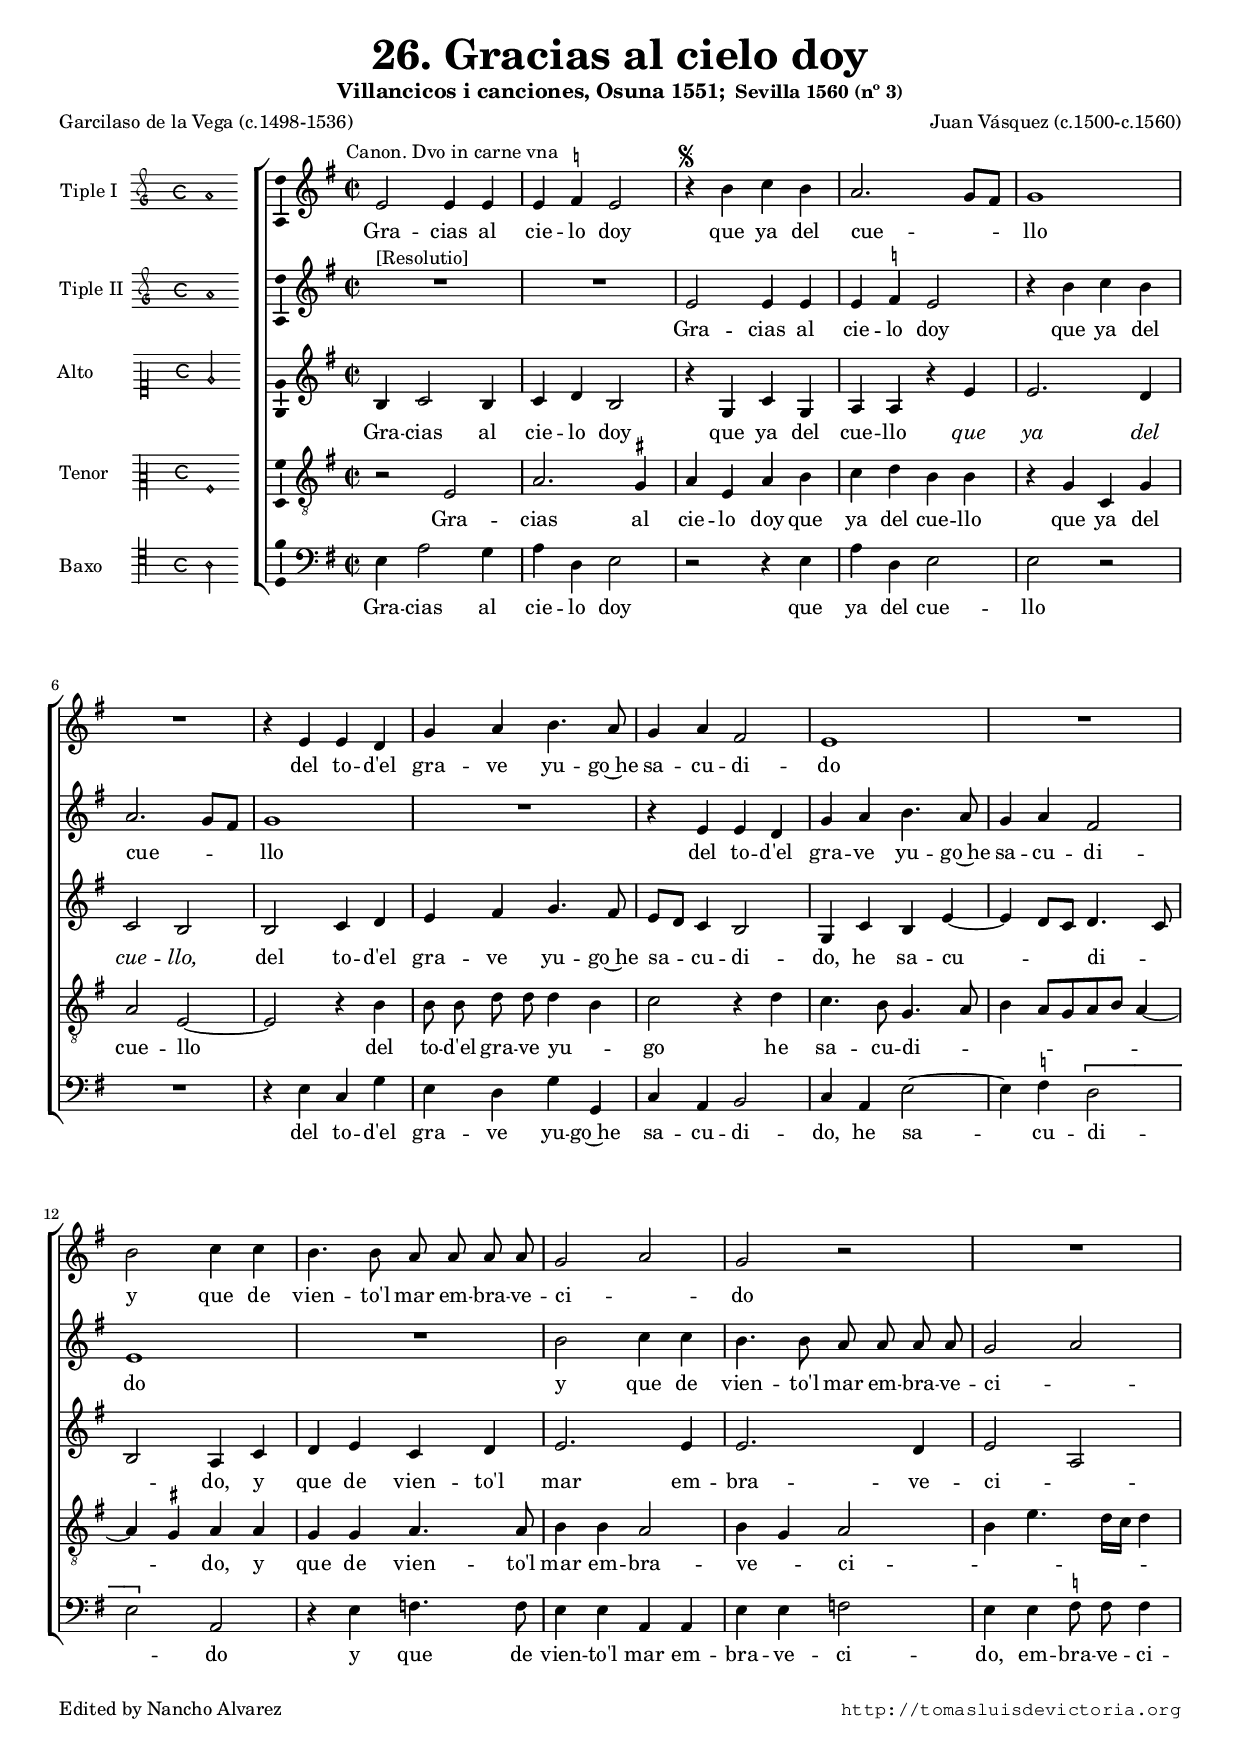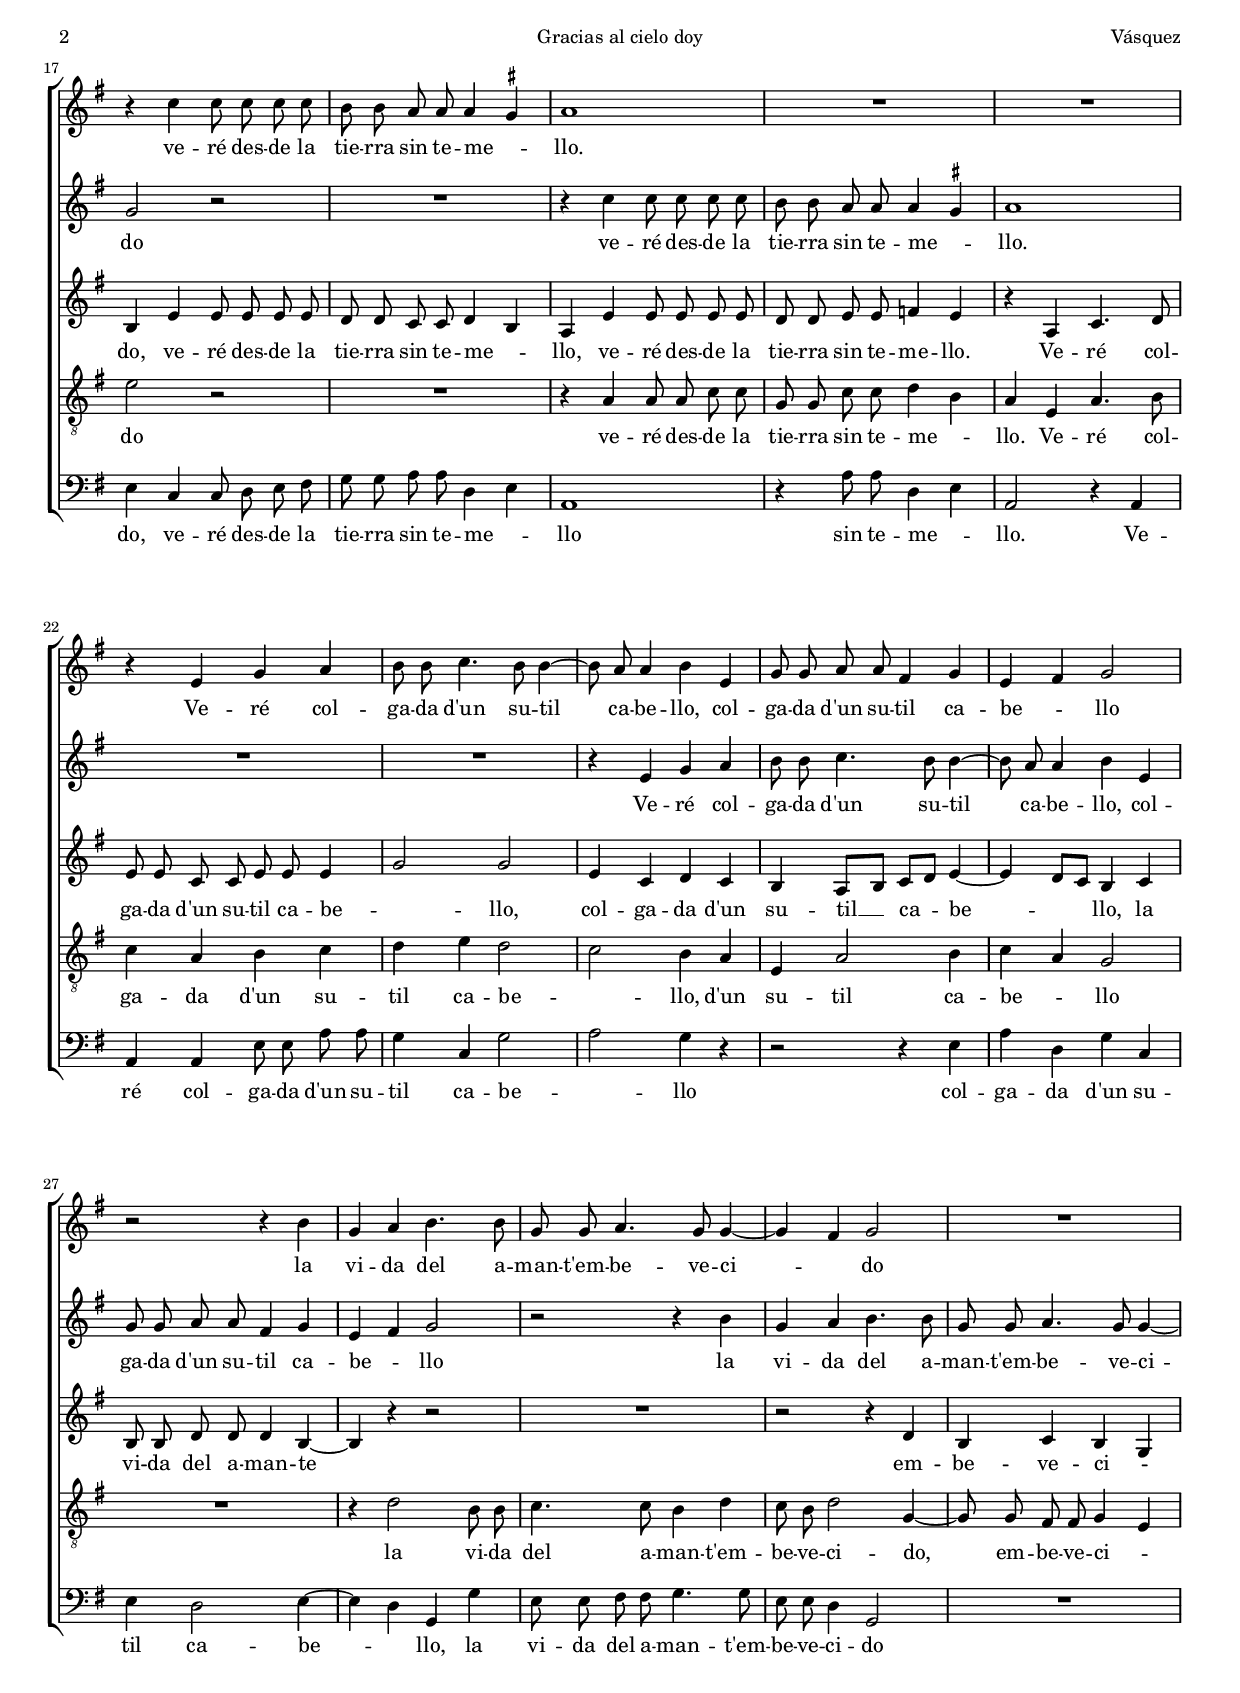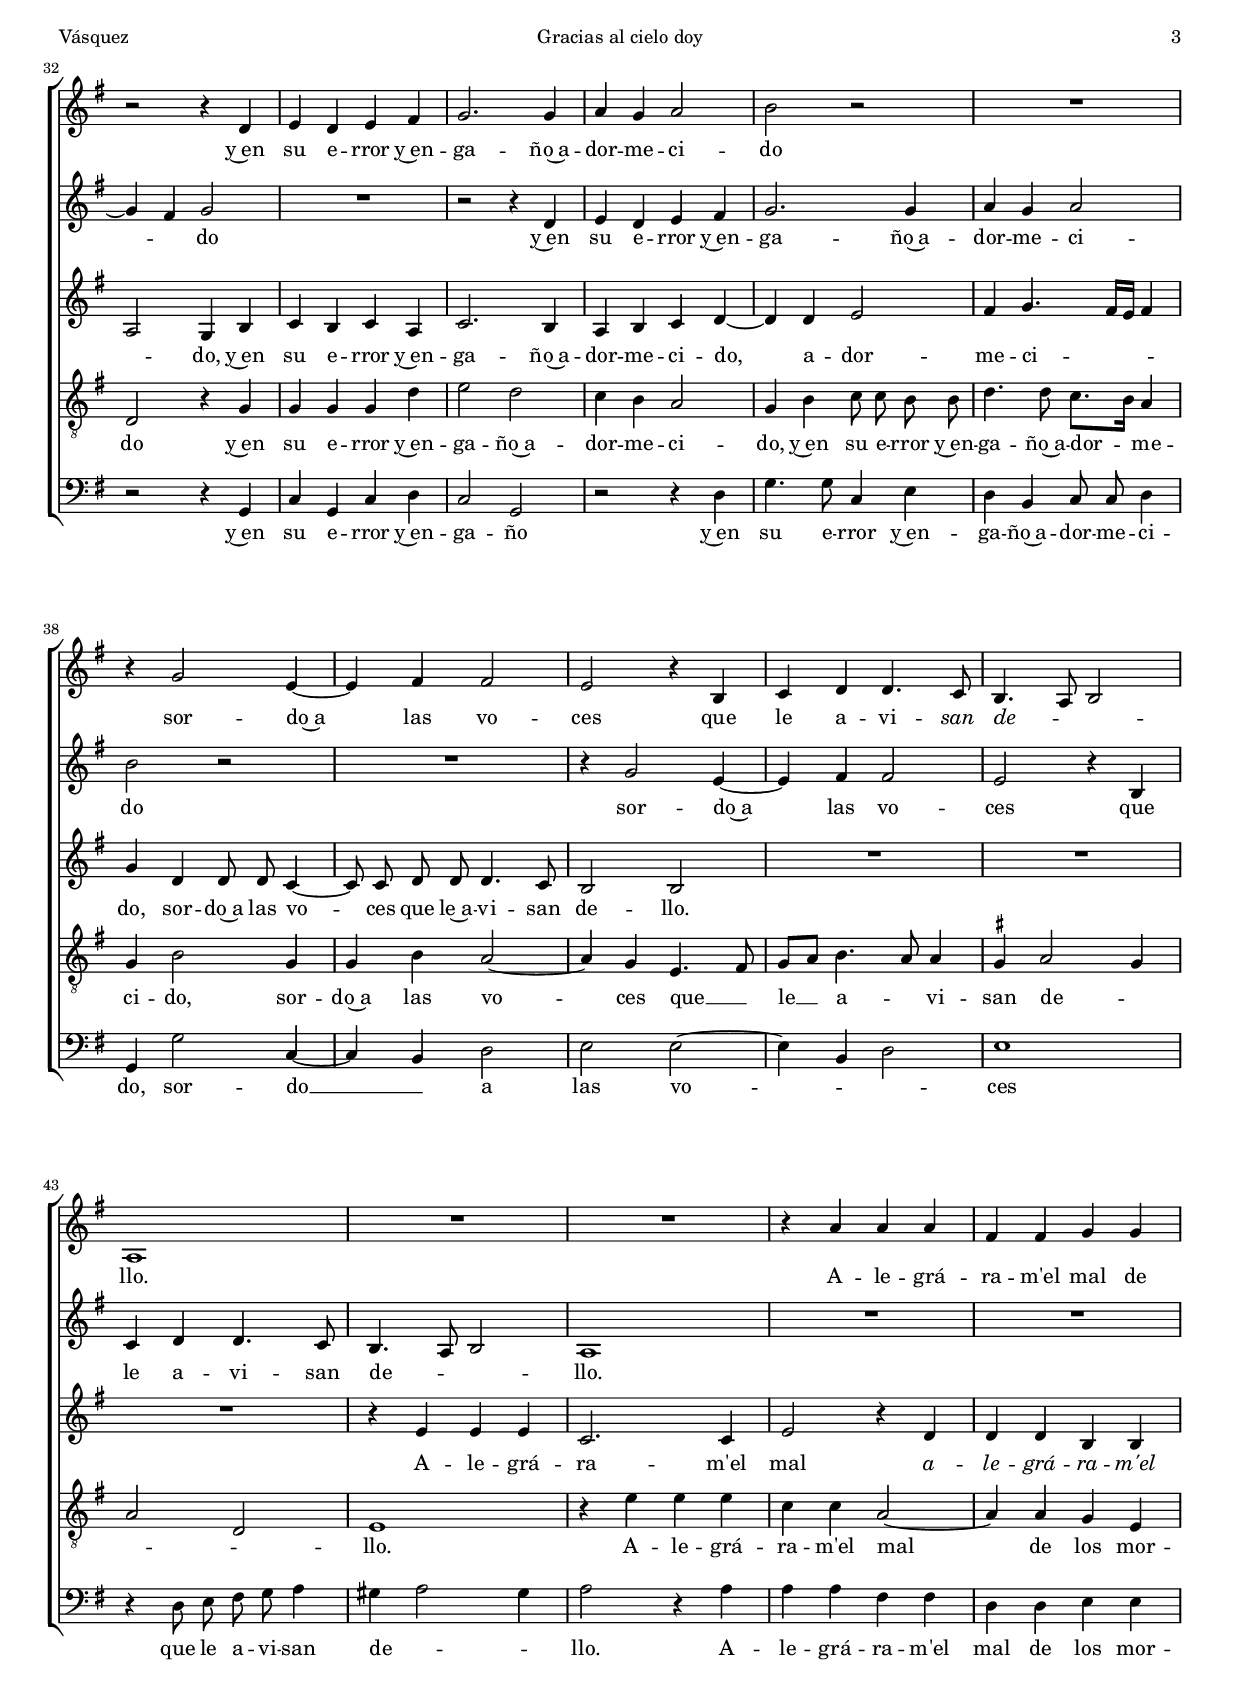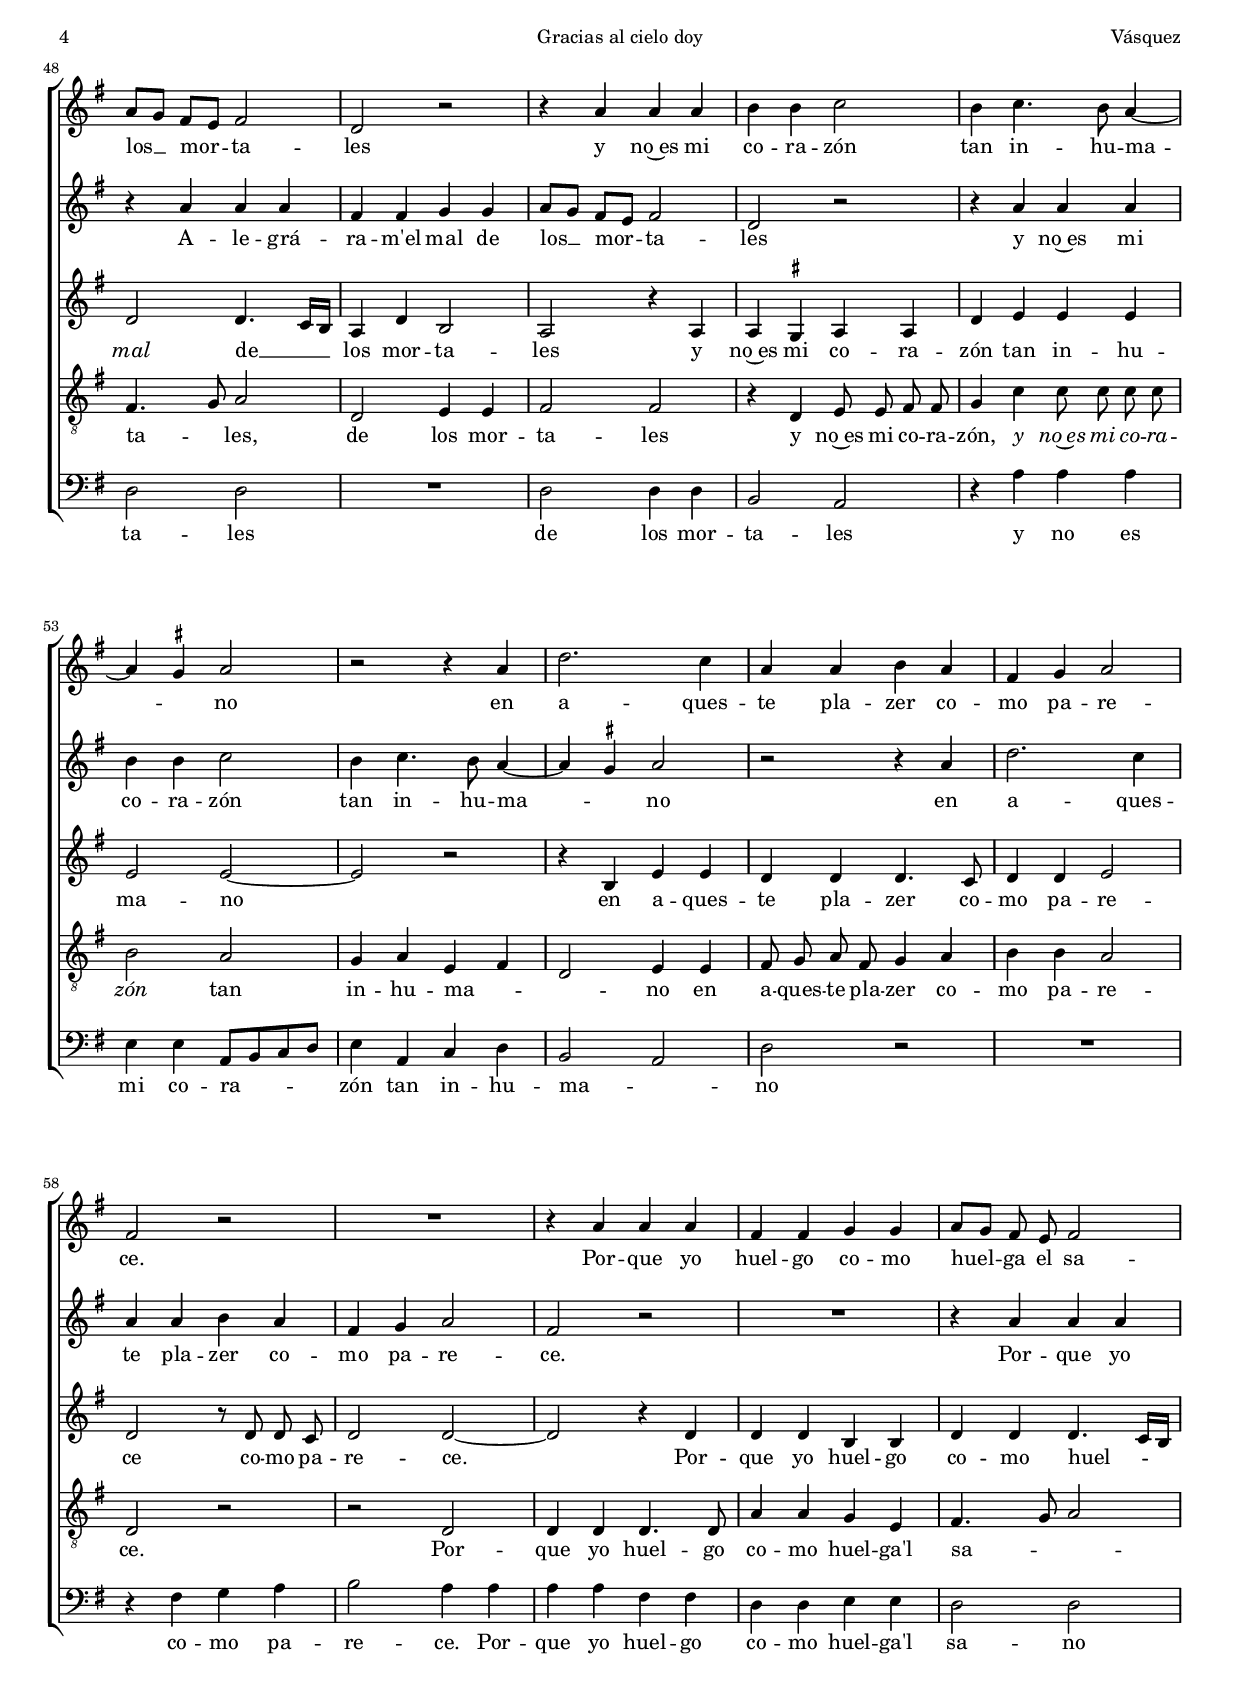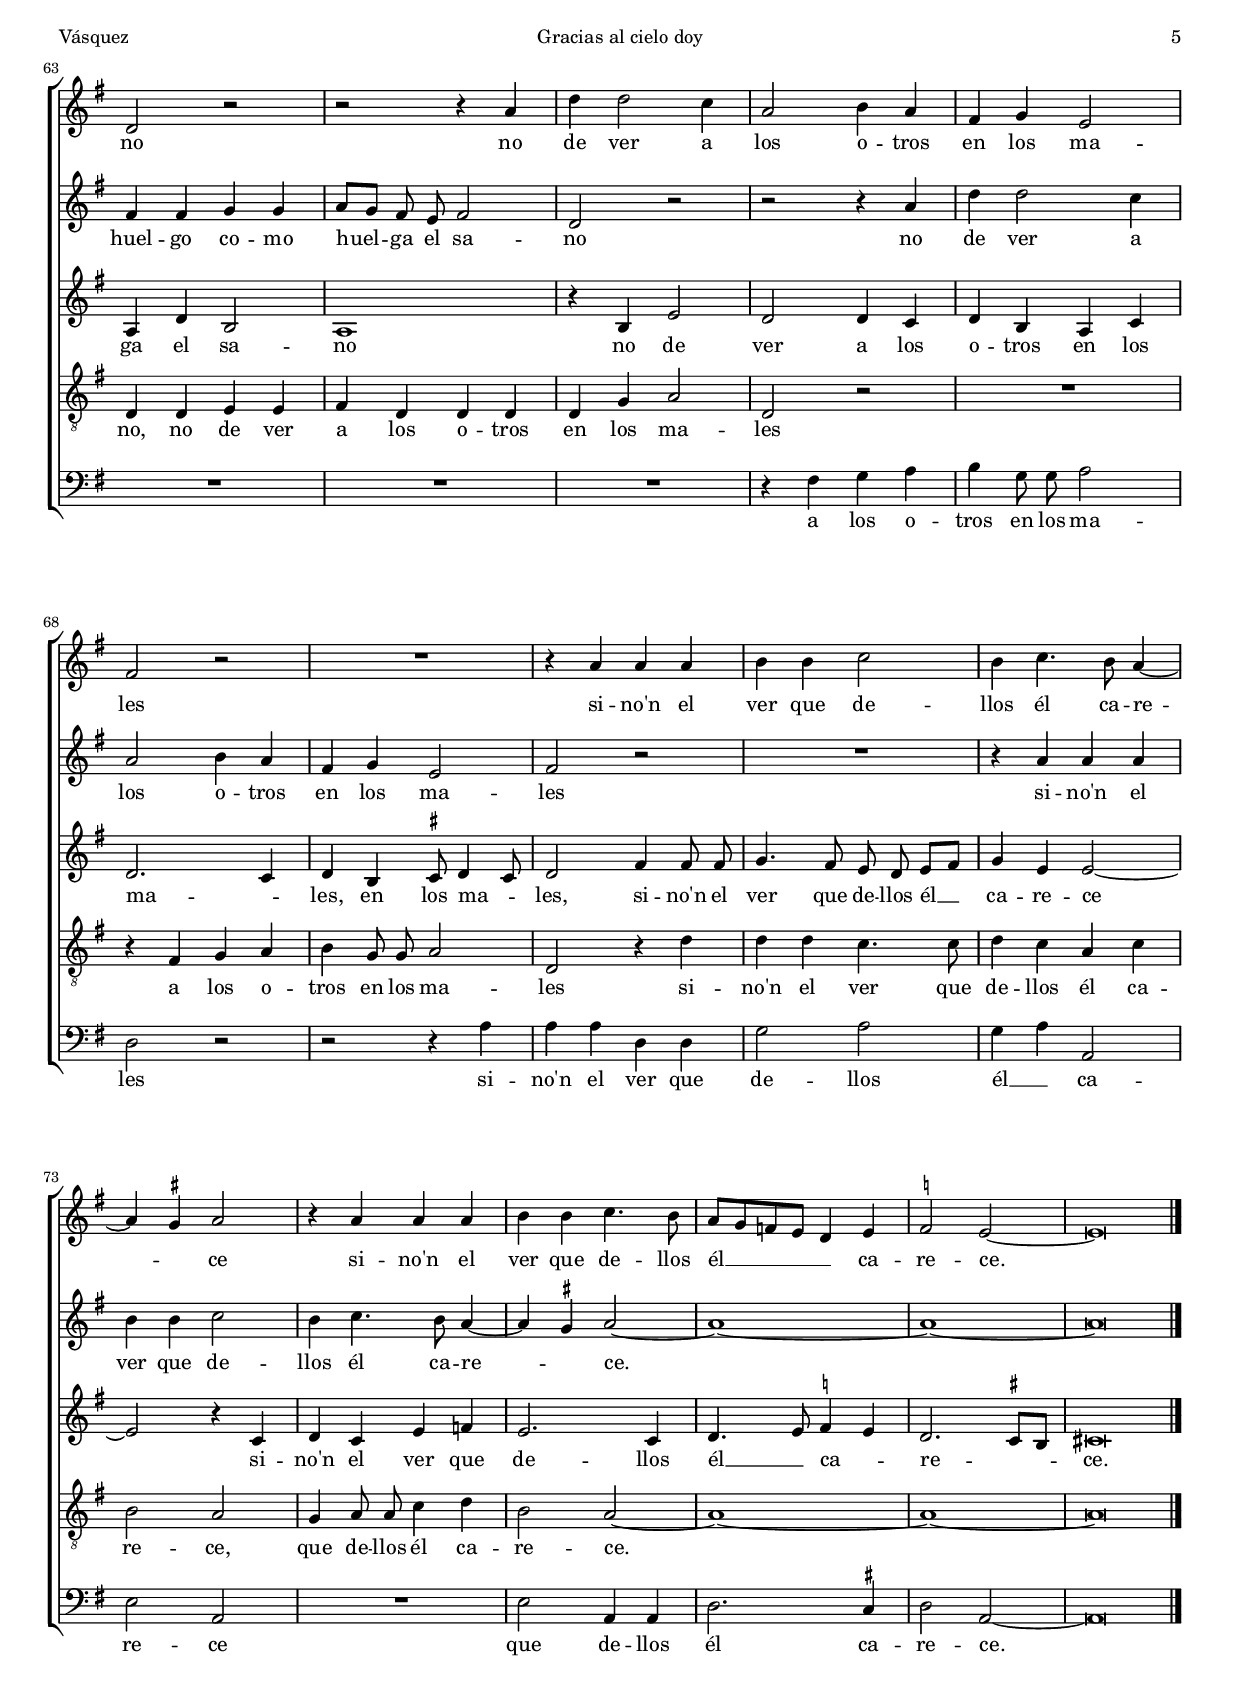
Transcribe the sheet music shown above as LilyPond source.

\version "2.18.0"

#(set-default-paper-size "a4")
#(set-global-staff-size 16.3)
#(ly:set-option 'point-and-click #f)
%mobile -s13.5 -i3.0

italicas=\override LyricText.font-shape = #'italic
rectas=\override LyricText.font-shape = #'upright
ss=\once \set suggestAccidentals = ##t
incipitwidth = 20
mtempo={\tempo 4 = 100}
mtempob={\tempo 4 = 50}

htitle="Gracias al cielo doy"
hcomposer="Vásquez"

\header {
	title=\markup{\fontsize #3 "26. Gracias al cielo doy"}
	subtitle=\markup{"Villancicos i canciones, Osuna 1551;" \smaller " Sevilla 1560 (nº 3)"} % Villancicos i canciones de Iuan Vasquez a tres y a cuatro. Impreso por Juan de León
	%subsubtitle=\markup{\null \vspace #1 }
%	composer=\markup{\right-column{"Juan Vásquez (c.1500-c.1560)" "Soneto: Garcilaso de la Vega"}}
        composer = \markup{"Juan Vásquez (c.1500-c.1560)"}
        pdfauthor=\composer
        %opus="(-)"
	poet=\markup{"Garcilaso de la Vega (c.1498-1536)"} 
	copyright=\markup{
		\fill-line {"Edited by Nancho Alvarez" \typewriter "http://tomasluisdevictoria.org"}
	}
%	tagline=""
}

global={\key c \major \time 2/2 \skip 1*78 
        \bar "|."
}


cantus=\relative c''{
	\once \override TextScript.X-offset = #-3.5
	\once \override TextScript.padding = #1.5
	s4*0^\markup{"Canon. Dvo in carne vna"}
	a2 a4 a
	a \ss bes a2
	r4^\markup{\smaller \musicglyph #"scripts.segno" } e' f e
	d2. c8[ b]
	c1
	R1
	r4 a a g
	c d e4. d8
	c4 d b2
	a1
	R1
	e'2 f4 f
	e4. e8 d d d d
	c2 d
	c2 r
	R1
	r4 f f8 f f f
	e e d d d4 \ss cis
	d1
	R1*2
	r4 a c d
	e8 e f4. e8 e4 ~
	e8 d d4
	e a,
	c8 c d d b4 c
	a b c2
	r2 r4 e
	c d e4. e8
	c8 c d4. c8 c4 ~
	c b c2
	R1
	r2 r4 g
	a g a b
	c2. c4
	d c d2
	e2 r
	R1
	r4 c2 a4 ~ % desde aqu´i, est´a tomado de 1560, porque falta en 1561
	a b b2
	a2 r4 e
	f g g4. f8
	e4. d8 e2
	d1
	R1*2
	r4 d' d d
	b b c c
	d8[ c] b[ a] b2
	g2 r
	r4 d' d d
	e e f2
	e4 f4. e8 d4 ~
	d \ss cis d2
	r2 r4 d
	g2. f4
	d d e d
	b c d2
	b r
	R1
	r4 d d d
	b b c c
	d8[ c] b a b2
	g r
	r2 r4 d'
	g4 g2 f4
	d2 e4 d
	b c a2
	b2 r
	R1
	r4 d d d
	e e f2
	e4 f4. e8 d4 ~
	d \ss cis d2
	r4 d d d
	e e f4. e8
	d8[ c bes a] g4 a
	\ss bes2 a2 ~
	a\breve*1/2
}

cantusdos=\relative c''{
	s4*0^\markup{"[Resolutio]"}
	R1*2
	a2 a4 a
	a \ss bes a2
	r4 e' f e
	d2. c8[ b]
	c1
	R1
	r4 a a g
	c d e4. d8
	c4 d b2 % ER sugiere bemol
	a1
	R1
	e'2 f4 f
	e4. e8 d d d d
	c2 d
	c2 r
	R1
	r4 f f8 f f f
	e e d d d4 \ss cis
	d1
	R1*2
	r4 a c d
	e8 e f4. e8 e4 ~
	e8 d d4
	e a,
	c8 c d d b4 c
	a b c2
	r2 r4 e
	c d e4. e8
	c8 c d4. c8 c4 ~
	c b c2
	R1
	r2 r4 g
	a g a b
	c2. c4
	d c d2
	e2 r
	R1
	r4 c2 a4 ~
	a b b2
	a2 r4 e
	f g g4. f8
	e4. d8 e2
	d1
	R1*2
	r4 d' d d
	b b c c
	d8[ c] b[ a] b2
	g2 r
	r4 d' d d
	e e f2
	e4 f4. e8 d4 ~
	d \ss cis d2
	r2 r4 d
	g2. f4
	d d e d
	b c d2
	b r
	R1
	r4 d d d
	b b c c
	d8[ c] b a b2
	g r
	r2 r4 d'
	g4 g2 f4
	d2 e4 d
	b c a2
	b2 r
	R1
	r4 d d d
	e e f2
	e4 f4. e8 d4 ~
	d \ss cis d2 ~
	d1 ~
	d ~
	d\breve*1/2
}

altus=\relative c'{
	e4 f2 e4
	f4 g e2
	r4 c f c
	d d r4 a'
	a2. g4
	f2 e
	e f4 g
	a b c4. b8
	a[ g] f4 e2
	c4 f e a ~
	a g8[ f] g4. f8
	e2 d4 f
	g a f g
	a2. a4
	a2. g4
	a2 d,
	e4 a a8 a a a
	g g f f g4 e
	d4 a' a8 a a a 
	g g a a bes4 a
	r4 d, f4. g8
	a8 a f f a a a4
	c2 c
	a4 f g f
	e4 d8[ e] f[ g] a4 ~
	a g8[ f] e4 f
	e8 e g g g4 e ~
	e r r2
	R1
	r2 r4 g
	e4 f e c
	d2 c4 e
	f e f d
	f2. e4
	d e f g ~
	g g a2
	b4 c4. b16[ a] b4
	c4 g g8 g f4 ~
	f8 f g g g4. f8
	e2 e2
	R1*3
	r4 a a a
	f2. f4
	a2 r4 g
	g g e e
	g2 g4. f16[ e]
	d4 g e2
	d r4 d
	d \ss cis d d
	g a a a
	a2 a ~
	a r
	r4 e a a
	g g g4. f8
	g4 g a2
	g2 r8 g g f
	g2 g ~
	g r4 g
	g g e e
	g g g4. f16[ e]
	d4 g e2
	d1
	r4 e a2
	g g4 f
	g e d f
	g2. f4
	g4 e \ss fis8 g4 fis8
	g2 b4 b8 b
	c4. b8 a g a[ b]
	c4 a a2 ~
	a r4 f
	g f a bes
	a2. f4
	g4. a8 \ss bes4 a
	g2. \ss fis8[ e]
	fis\breve*1/2
}

tenor=\relative c'{
	r2 a
	d2. \ss cis4
	d a d e
	f g e e
	r4 c f, c'
	d2 a ~
	a r4 e'
	e8 e g g g4 e
	f2 r4 g
	f4. e8 c4. d8
	e4 d8[ c d e] d4 ~
	d \ss cis d d
	c c
	d4.d8
	e4 e d2
	e4 c d2
	e4 a4. g16[ f] g4
	a2 r
	R1
	r4 d, d8 d f f
	c c f f g4 e
	d a d4. e8
	f4 d e f
	g a g2
	f e4 d
	a4 d2 e4
	f4 d c2
	R1
	r4 g'2 e8 e
	f4. f8 e4 g
	f8 e g2 c,4 ~
	c8 c b b c4 a 
	g2 r4 c
	c c c g'
	a2 g
	f4 e d2
	c4 e f8 f e e
	g4. g8 f8.[ e16] d4
	c4 e2 c4
	c4 e d2 ~
	d4 c a4. b8
	c8[ d] e4. d8 d4
	\ss cis d2 cis4
	d2 g,
	a1
	r4 a' a a
	f f d2 ~
	d4 d c a
	b4. c8 d2
	g,2 a4 a
	b2 b
	r4 g a8 a b b
	c4 f f8 f f f
	e2 d
	c4 d a b
	g2 a4 a
	b8 c d b c4 d
	e4 e d2
	g,2 r
	r2 g
	g4 g g4. g8
	d'4 d c a
	b4. c8 d2
	g,4 g a a
	b g g g
	g c d2
	g, r
	R1
	r4 b c d
	e c8 c d2
	g,2 r4 g'
	g g f4. f8
	g4 f d f
	e2 d
	c4 d8 d f4 g
	e2 d ~
	d1 ~
	d ~
	d\breve*1/2
}

bassus=\relative c'{
	a4 d2 c4
	d g, a2
	r2 r4 a
	d g, a2
	a r
	R1
	r4 a f c'
	a g c c,
	f d e2
	f4 d a'2 ~
	a4 \ss bes \[g2
	a\] d,
	r4 a' bes4. bes8
	a4 a d, d
	a' a bes2
	a4 a \ss bes8 bes bes4
	a4 f f8 g a b
	c c d d g,4 a
	d,1
	r4 d'8 d g,4 a
	d,2 r4 d
	d4 d a'8 a d d
	c4 f, c'2
	d2 c4 r
	r2 r4 a
	d g, c f,
	a g2
	a4 ~
	a4 g4 c, c'
	a8 a b b c4. c8
	a a g4 c,2
	R1
	r2 r4 c
	f c f g
	f2 c
	r  r4 g'
	c4. c8 f,4 a
	g e f8 f g4
	c, c'2 f,4 ~
	f4 e4 g2
	a a2 ~
	a4 e4 g2
	a1
	r4 g8 a b8 c d4
	cis4 d2 cis4
	d2 r4 d
	d d b b
	g g a a
	g2 g
	R1
	g2 g4 g
	e2 d
	r4 d' d d
	a a d,8[ e f g]
	a4 d, f g
	e2 d
	g r
	R1
	r4 b c d 
	e2 d4 d
	d d b b
	g g a a
	g2 g
	R1*3
	r4 b c d
	e4 c8 c d2
	g, r
	r2 r4 d'
	d d g, g
	c2 d
	c4 d d,2
	a' d,
	R1
	a'2 d,4 d
	g2. \ss fis4
	g2 d ~
	d\breve*1/2
	
	
}

textocantus=\lyricmode{
Gra -- cias al cie -- lo doy que ya del cue -- _ llo
del to -- d'el gra -- ve yu -- go~he sa -- cu -- di -- do
y que de vien -- to'l mar em -- bra -- ve -- ci -- _ do
ve -- ré des -- de la tie -- rra sin te -- me -- _ llo.

Ve -- ré col -- ga -- da d'un su -- til ca -- be -- llo,
col -- ga -- da d'un su -- til ca -- be -- _ llo
la vi -- da del a -- man -- t'em -- be -- ve -- ci -- _ do
y~en su e -- rror y~en -- ga -- ño~a -- dor -- me -- ci -- do
sor -- do~a las vo -- ces que le a -- vi -- \italicas san de -- _ _ \rectas llo. % a -- vi -- _ san __ _ de -- llo

A -- le -- grá -- ra -- m'el mal de los __ mor -- ta -- les
y no~es mi co -- ra -- zón tan in -- hu -- ma -- _ no
en a -- ques -- te pla -- zer co -- mo pa -- re -- ce.

Por -- que yo huel -- go co -- mo huel -- ga el sa -- no
no de ver a los o -- tros en los ma -- les
si -- no'n el ver que de -- llos él ca -- re -- _ ce
si -- no'n el ver que de -- llos él __ _ ca -- re -- ce.
}

textocantusdos=\lyricmode{
Gra -- cias al cie -- lo doy que ya del cue -- _ llo
del to -- d'el gra -- ve yu -- go~he sa -- cu -- di -- do
y que de vien -- to'l mar em -- bra -- ve -- ci -- _ do
ve -- ré des -- de la tie -- rra sin te -- me -- _ llo.

Ve -- ré col -- ga -- da d'un su -- til ca -- be -- llo,
col -- ga -- da d'un su -- til ca -- be -- _ llo
la vi -- da del a -- man -- t'em -- be -- ve -- ci -- _ do
y~en su e -- rror y~en -- ga -- ño~a -- dor -- me -- ci -- do
sor -- do~a las vo -- ces que le a -- vi -- san de -- _ _ llo.

A -- le -- grá -- ra -- m'el mal de los __ mor -- ta -- les
y no~es mi co -- ra -- zón tan in -- hu -- ma -- _ no
en a -- ques -- te pla -- zer co -- mo pa -- re -- ce.

Por -- que yo huel -- go co -- mo huel -- ga el sa -- no
no de ver a los o -- tros en los ma -- les
si -- no'n el ver que de -- llos él ca -- re -- _ ce.
}

textoaltus=\lyricmode{
Gra -- cias al cie -- lo doy que ya del cue -- llo
\italicas
que ya del cue -- llo,
\rectas
del to -- d'el gra -- ve yu -- go~he sa -- cu -- di -- do,
he sa -- cu -- _ di -- _ _ do,
y que de vien -- to'l mar em -- bra -- ve -- ci -- _ do,
ve -- ré des -- de la tie -- rra sin te -- me -- _ llo,
ve -- ré des -- de la tie -- rra sin te -- me -- llo.

Ve -- ré col -- ga -- da d'un su -- til ca -- be -- _ llo,
col -- ga -- da d'un su -- til __ ca -- be -- _ llo,
la vi -- da del a -- man -- te
em -- be -- ve -- ci -- _ _ do,
y~en su e -- rror y~en -- ga -- ño~a -- dor -- me -- ci -- do,
a -- dor -- me -- ci -- _ _ do,
sor -- do~a las vo -- ces que le~a -- vi -- san de -- llo.

A -- le -- grá -- ra -- m'el mal
\italicas a -- le -- grá -- ra -- m'el mal \rectas
de __ _ los mor -- ta -- les
y no~es mi co -- ra -- zón tan in -- hu -- ma -- no
en a -- ques -- te pla -- zer co -- mo pa -- re -- ce
co -- mo pa -- re -- ce.

Por -- que yo huel -- go co -- mo huel -- _ ga el sa -- no
no de ver a los o -- tros en los ma -- _ les,
en los ma -- _ les,
si -- no'n el ver que de -- llos él __ ca -- re -- ce
si -- no'n el ver que de -- llos él __ _ ca -- _ re -- _ ce.
}

textotenor=\lyricmode{
Gra -- cias al cie -- lo doy que ya del cue -- llo
que ya del cue -- llo
del to -- d'el gra -- ve yu -- _ go he sa -- cu -- di -- _ _ _ _ _ do,
y que de vien -- to'l mar em -- bra -- ve -- _ ci -- _ _ _ _ do
ve -- ré des -- de la tie -- rra sin te -- me -- _ llo.

Ve -- ré col -- ga -- da d'un su -- til ca -- be -- _ llo,
d'un su -- til ca -- be -- _ llo
la vi -- da del a -- man -- t'em -- be -- ve -- ci -- do,
em -- be -- ve -- ci -- _ do
y~en su e -- rror y~en -- ga -- ño~a -- dor -- me -- ci -- do,
y~en su e -- rror y~en -- ga -- ño~a -- dor -- me -- ci -- do,
sor -- do~a las vo -- ces que __ _ le __ a -- _ vi -- san de -- _ _ _ llo.

A -- le -- grá -- ra -- m'el mal de los mor -- ta -- _ les,
de los mor -- ta -- les
y no~es mi co -- ra -- zón,
\italicas
y no~es mi co -- ra -- zón
\rectas
tan in -- hu -- ma -- _ _ no
en a -- ques -- te pla -- zer co -- mo pa -- re -- ce.

Por -- que yo huel -- go co -- mo huel -- ga'l sa -- _ _ no,
no de ver a los o -- tros en los ma -- les
a los o -- tros en los ma -- les
si -- no'n el ver que de -- llos él ca -- re -- ce,
que de -- llos él ca -- re -- ce.
}

textobassus=\lyricmode{
Gra -- cias al cie -- lo doy que ya del cue -- llo
del to -- d'el gra -- ve yu -- go~he sa -- cu -- di -- do,
he sa -- cu -- di -- _ do
y que de vien -- to'l mar em -- bra -- ve -- ci -- do,
em -- bra -- ve -- ci -- do,
ve -- ré des -- de la tie -- rra sin te -- me -- _ llo
sin te -- me -- _ llo.

Ve -- ré col -- ga -- da d'un su -- til ca -- be -- _ llo
col -- ga -- da d'un su -- til ca -- be -- _ llo,
la vi -- da del a -- man -- t'em -- be -- ve -- ci -- do
y~en su e -- rror y~en -- ga -- ño
y~en su e -- rror y~en -- ga -- ño~a -- dor -- me -- ci -- do,
sor -- do __ _ a las vo -- _ _ ces que le a -- vi -- san de -- _ _ llo.

A -- le -- grá -- ra -- m'el mal de los mor -- ta -- les
de los mor -- ta -- les
y no es mi co -- ra -- zón tan in -- hu -- ma -- _ no
co -- mo pa -- re -- ce.

Por -- que yo huel -- go co -- mo huel -- ga'l sa -- no
a los o -- tros en los ma -- les
si -- no'n el ver que de -- llos él __ _ ca -- re -- ce
que de -- llos él ca -- re -- ce.
}


incipitcantus=\markup{
	\score{
		{ 
		\set Staff.instrumentName="Tiple I  "
		\override NoteHead.style = #'neomensural
		\override Staff.TimeSignature.style = #'neomensural
		\cadenzaOn 
		\clef "petrucci-g"
		\key c \major
		\time 4/4
                a'1*1/2
		} 

	\layout { line-width=\incipitwidth indent = 0 }
	}
}

incipitcantusdos=\markup{
	\score{
		{ 
		\set Staff.instrumentName="Tiple II "
		\override NoteHead.style = #'neomensural
		\override Staff.TimeSignature.style = #'neomensural
		\cadenzaOn 
		\clef "petrucci-g"
		\key c \major
		\time 4/4
                a'1*1/2
		} 

	\layout { line-width=\incipitwidth indent = 0 }
	}
}

incipitaltus=\markup{
	\score{
		{ 
		\set Staff.instrumentName="Alto       "
		\override NoteHead.style = #'neomensural 
		\override Staff.TimeSignature.style = #'neomensural
		\cadenzaOn 
		\clef "petrucci-c1"
		\key c \major
		\time 4/4
                e'2
		} 
	\layout { line-width=\incipitwidth indent = 0 }
	}
}


incipittenor=\markup{
	\score{
		{ 
		\set Staff.instrumentName="Tenor    "
		\override NoteHead.style = #'neomensural 
		\override Staff.TimeSignature.style = #'neomensural
		\cadenzaOn 
		\clef "petrucci-c2"
		\key c \major
		\time 4/4
                a1*1/2
		} 
	\layout { line-width=\incipitwidth indent=0 }
	}
}

incipitbassus=\markup{
	\score{
		{ 
		\set Staff.instrumentName="Baxo     "
		\override NoteHead.style = #'neomensural
		\override Staff.TimeSignature.style = #'neomensural
		\cadenzaOn 
		\clef "petrucci-c4"
		\key c \major
		\time 4/4
                a2
		} 
	\layout { line-width=\incipitwidth indent = 0 }
	}
}

%\layout {
%       \context {\Voice
%               \remove Ligature_bracket_engraver
%               \consists Mensural_ligature_engraver
%       }
%       line-width=\incipitwidth
%       indent = 0
%}

\score {\transpose c' g{
\new ChoirStaff<<

	\new Staff <<\global
	\new Voice="v1" {
		\set Staff.instrumentName=\incipitcantus
		\clef "treble"
		\cantus }
	\new Lyrics \lyricsto "v1" {\textocantus }
	>>

	\new Staff <<\global
	\new Voice="v5" {
		\set Staff.instrumentName=\incipitcantusdos
		\clef "treble"
		\cantusdos }
	\new Lyrics \lyricsto "v5" {\textocantusdos }
	>>

	\new Staff <<\global
	\new Voice="v2" {
		\set Staff.instrumentName=\incipitaltus
		\clef "treble"
		\altus }
	\new Lyrics \lyricsto "v2" {\textoaltus }
	>>
	
	\new Staff <<\global
	\new Voice="v3" {
		\set Staff.instrumentName=\incipittenor
		\clef "G_8"
		\tenor }
	\new Lyrics \lyricsto "v3" {\textotenor }
	>>

	\new Staff <<\global
	\new Voice="v4" {
		\set Staff.instrumentName=\incipitbassus
		\clef "bass"
		\bassus }
	\new Lyrics \lyricsto "v4" {\textobassus }
	>>
	
>>

	} % transpose

\layout{ 
	\context {\Lyrics 
		\override VerticalAxisGroup.staff-affinity = #UP
		\override VerticalAxisGroup.nonstaff-relatedstaff-spacing =
			#'((basic-distance . 0) (minimum-distance . 0) (padding . .6))
		\override LyricText.font-size = #1.2
		\override LyricHyphen.minimum-distance = #0.5
	}
	\context {\Score 
		tempoHideNote = ##t
		\override BarNumber.padding = #2 
	}
	\context {\Voice 
		%melismaBusyProperties = #'()
		autoBeaming = ##f
	}
	\context {\Staff 
                %\RemoveEmptyStaves
                %\override VerticalAxisGroup.remove-first = ##t
		\override VerticalAxisGroup.staff-staff-spacing =
			#'((basic-distance . 11) (minimum-distance . 0) (padding . 1))
		\consists Ambitus_engraver 
		\override LigatureBracket.padding = #1
	}
}

%\midi { \mtempo }

}


\paper{
	evenHeaderMarkup=\markup  \fill-line { \fromproperty #'page:page-number-string \htitle \hcomposer }
	oddHeaderMarkup= \markup  \fill-line { \on-the-fly #not-first-page \hcomposer \on-the-fly #not-first-page \htitle \on-the-fly #not-first-page \fromproperty #'page:page-number-string }
	%system-count=20
	%page-count = 8
	systems-per-page = 3
	ragged-last-bottom = ##f
	indent=3.5\cm
	system-system-spacing =
	#'((basic-distance . 20) (minimum-distance . 0) (padding . 5))
	top-system-spacing = % header
	#'((basic-distance . 9) (minimum-distance . 0) (padding . 0))
	last-bottom-spacing = % footer
	#'((basic-distance . 13) (minimum-distance . 0) (padding . 0))
	markup-system-spacing.padding = #1.5
}
